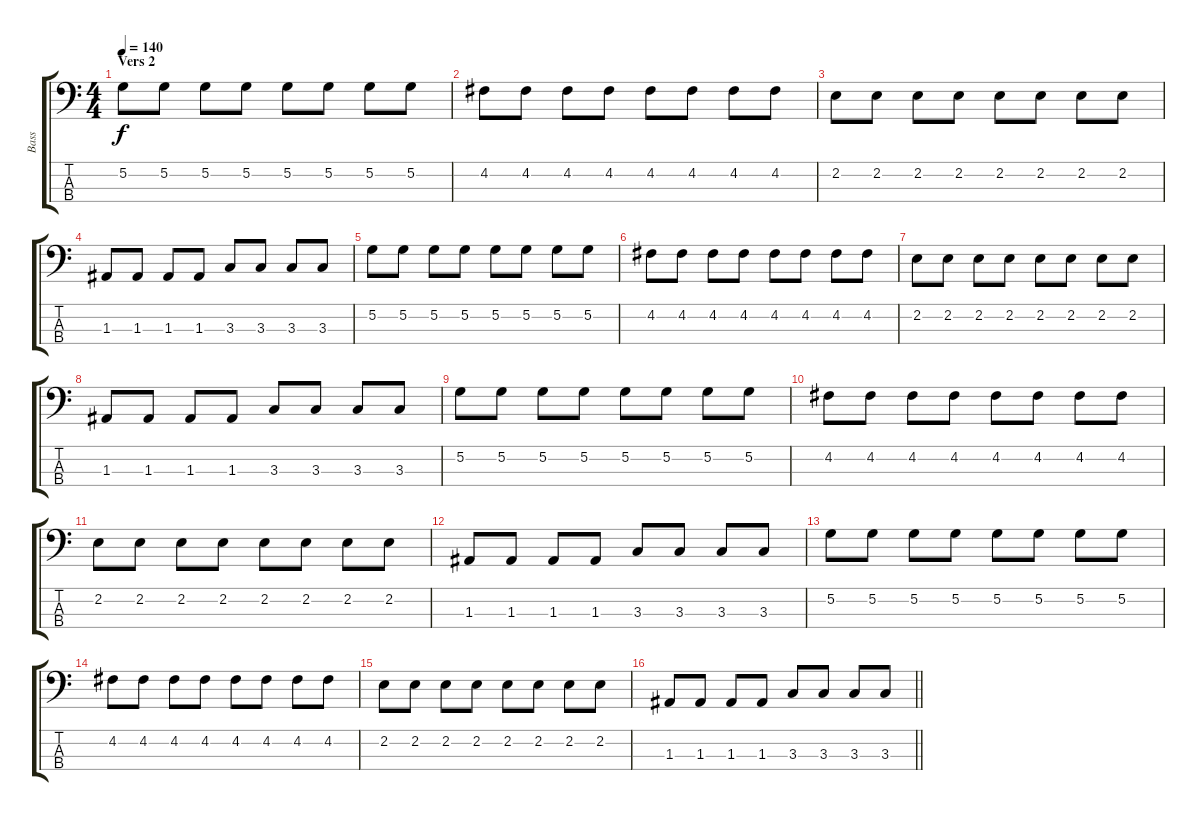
\track ("Bass" "Bass") {instrument electricbassfinger}
\staff {score tabs}
\tuning (G2 D2 A1 E1) {hide}
\ts (4 4)
\section ("" "Vers 2")
\tempo 140
\clef f4
\ks c
5.2.8{dy f} 5.2.8 5.2.8 5.2.8 5.2.8 5.2.8 5.2.8 5.2.8 |
4.2.8 4.2.8 4.2.8 4.2.8 4.2.8 4.2.8 4.2.8 4.2.8 |
2.2.8 2.2.8 2.2.8 2.2.8 2.2.8 2.2.8 2.2.8 2.2.8 |
1.3.8 1.3.8 1.3.8 1.3.8 3.3.8 3.3.8 3.3.8 3.3.8 |
5.2.8 5.2.8 5.2.8 5.2.8 5.2.8 5.2.8 5.2.8 5.2.8 |
4.2.8 4.2.8 4.2.8 4.2.8 4.2.8 4.2.8 4.2.8 4.2.8 |
2.2.8 2.2.8 2.2.8 2.2.8 2.2.8 2.2.8 2.2.8 2.2.8 |
1.3.8 1.3.8 1.3.8 1.3.8 3.3.8 3.3.8 3.3.8 3.3.8 |
5.2.8 5.2.8 5.2.8 5.2.8 5.2.8 5.2.8 5.2.8 5.2.8 |
4.2.8 4.2.8 4.2.8 4.2.8 4.2.8 4.2.8 4.2.8 4.2.8 |
2.2.8 2.2.8 2.2.8 2.2.8 2.2.8 2.2.8 2.2.8 2.2.8 |
1.3.8 1.3.8 1.3.8 1.3.8 3.3.8 3.3.8 3.3.8 3.3.8 |
5.2.8 5.2.8 5.2.8 5.2.8 5.2.8 5.2.8 5.2.8 5.2.8 |
4.2.8 4.2.8 4.2.8 4.2.8 4.2.8 4.2.8 4.2.8 4.2.8 |
2.2.8 2.2.8 2.2.8 2.2.8 2.2.8 2.2.8 2.2.8 2.2.8 |
\barLineRight lightlight
1.3.8 1.3.8 1.3.8 1.3.8 3.3.8 3.3.8 3.3.8 3.3.8
